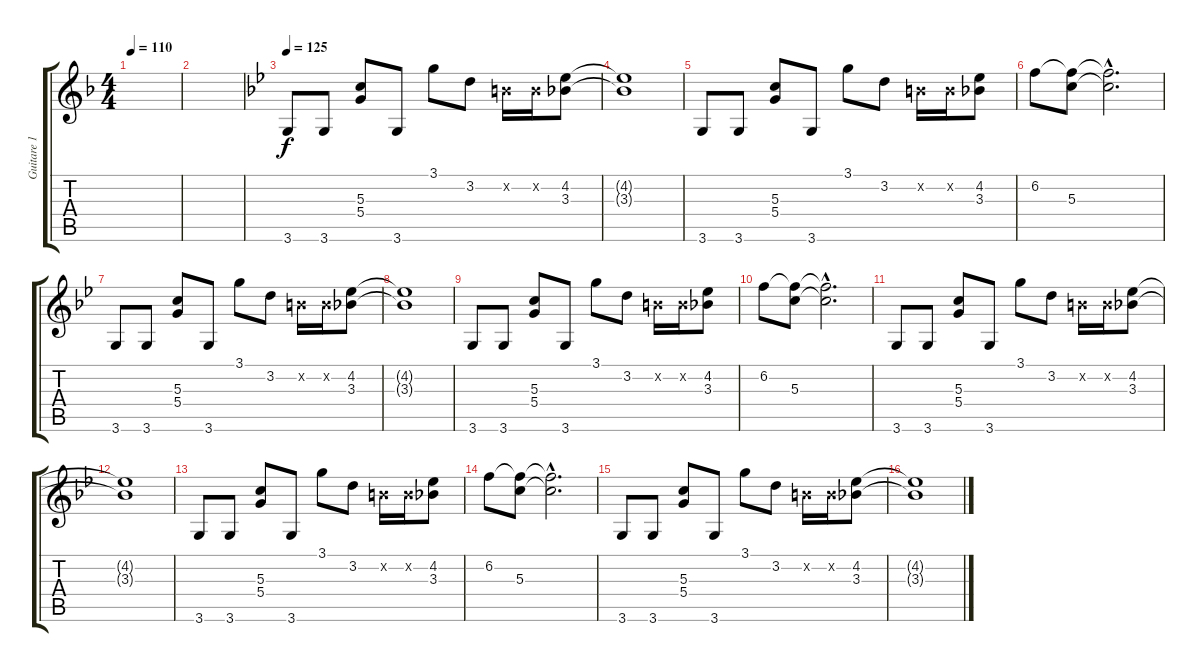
\track ("Guitare 1" "Guitare 1") {instrument distortionguitar}
\staff {score tabs}
\tuning (E4 B3 G3 D3 A2 E2) {hide}
\ts (4 4)
\tempo 110
\clef g2
\ks f
|
|
\tempo 125
\ks bb
3.6.8 3.6.8 (5.3 5.4).8 3.6.8 3.1.8 3.2.8 0.2{x}.16 0.2{x}.16 (4.2 3.3).8 |
(4.2{t} 3.3{t}).1 |
3.6.8 3.6.8 (5.3 5.4).8 3.6.8 3.1.8 3.2.8 0.2{x}.16 0.2{x}.16 (4.2 3.3).8 |
6.2.8 (6.2{t} 5.3).8 (6.2{hac t} 5.3{hac t}).2{d} |
3.6.8 3.6.8 (5.3 5.4).8 3.6.8 3.1.8 3.2.8 0.2{x}.16 0.2{x}.16 (4.2 3.3).8 |
(4.2{t} 3.3{t}).1 |
3.6.8 3.6.8 (5.3 5.4).8 3.6.8 3.1.8 3.2.8 0.2{x}.16 0.2{x}.16 (4.2 3.3).8 |
6.2.8 (6.2{t} 5.3).8 (6.2{hac t} 5.3{hac t}).2{d} |
3.6.8 3.6.8 (5.3 5.4).8 3.6.8 3.1.8 3.2.8 0.2{x}.16 0.2{x}.16 (4.2 3.3).8 |
(4.2{t} 3.3{t}).1 |
3.6.8 3.6.8 (5.3 5.4).8 3.6.8 3.1.8 3.2.8 0.2{x}.16 0.2{x}.16 (4.2 3.3).8 |
6.2.8 (6.2{t} 5.3).8 (6.2{hac t} 5.3{hac t}).2{d} |
3.6.8 3.6.8 (5.3 5.4).8 3.6.8 3.1.8 3.2.8 0.2{x}.16 0.2{x}.16 (4.2 3.3).8 |
(4.2{t} 3.3{t}).1
